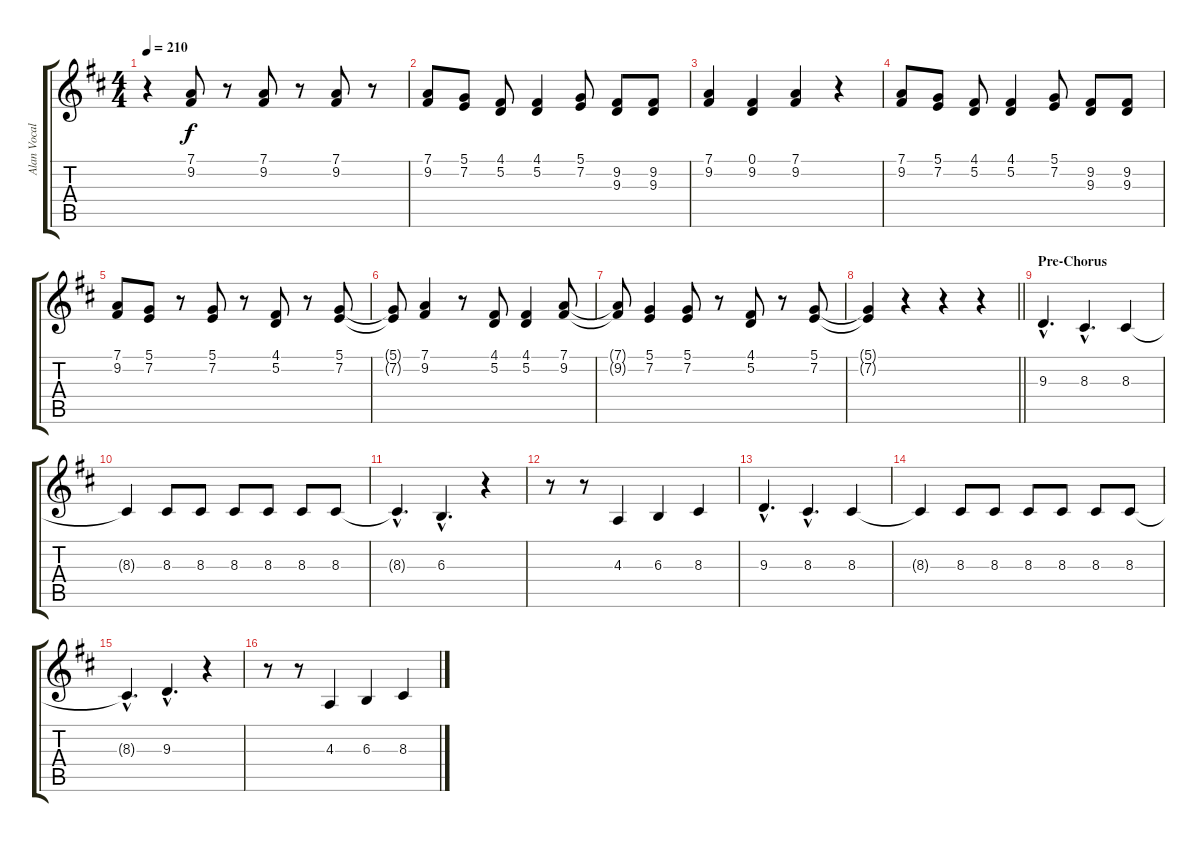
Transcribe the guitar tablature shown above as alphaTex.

\track ("Alan Vocals" "Alan Vocal") {instrument clarinet}
\staff {score tabs}
\tuning (D4 A3 F3 C3 G2 D2) {hide}
\ts (4 4)
\tempo 210
\clef g2
\ks d
r.4{dy f} (7.1 9.2).8 r.8 (7.1 9.2).8 r.8 (7.1 9.2).8 r.8 |
(7.1 9.2).8 (5.1 7.2).8 (4.1 5.2).8 (4.1 5.2).4 (5.1 7.2).8 (9.2 9.3).8 (9.2 9.3).8 |
(7.1 9.2).4 (0.1 9.2).4 (7.1 9.2).4 r.4 |
(7.1 9.2).8 (5.1 7.2).8 (4.1 5.2).8 (4.1 5.2).4 (5.1 7.2).8 (9.2 9.3).8 (9.2 9.3).8 |
(7.1 9.2).8 (5.1 7.2).8 r.8 (5.1 7.2).8 r.8 (4.1 5.2).8 r.8 (5.1 7.2).8 |
(5.1{t} 7.2{t}).8 (7.1 9.2).4 r.8 (4.1 5.2).8 (4.1 5.2).4 (7.1 9.2).8 |
(7.1{t} 9.2{t}).8 (5.1 7.2).4 (5.1 7.2).8 r.8 (4.1 5.2).8 r.8 (5.1 7.2).8 |
\barLineRight lightlight
(5.1{t} 7.2{t}).4 r.4 r.4 r.4 |
\section ("" "Pre-Chorus")
9.3{hac}.4{d} 8.3{hac}.4{d} 8.3.4 |
8.3{t}.4 8.3.8 8.3.8 8.3.8 8.3.8 8.3.8 8.3.8 |
8.3{hac t}.4{d} 6.3{hac}.4{d} r.4 |
r.8 r.8 4.3.4 6.3.4 8.3.4 |
9.3{hac}.4{d} 8.3{hac}.4{d} 8.3.4 |
8.3{t}.4 8.3.8 8.3.8 8.3.8 8.3.8 8.3.8 8.3.8 |
8.3{hac t}.4{d} 9.3{hac}.4{d} r.4 |
r.8 r.8 4.3.4 6.3.4 8.3.4
